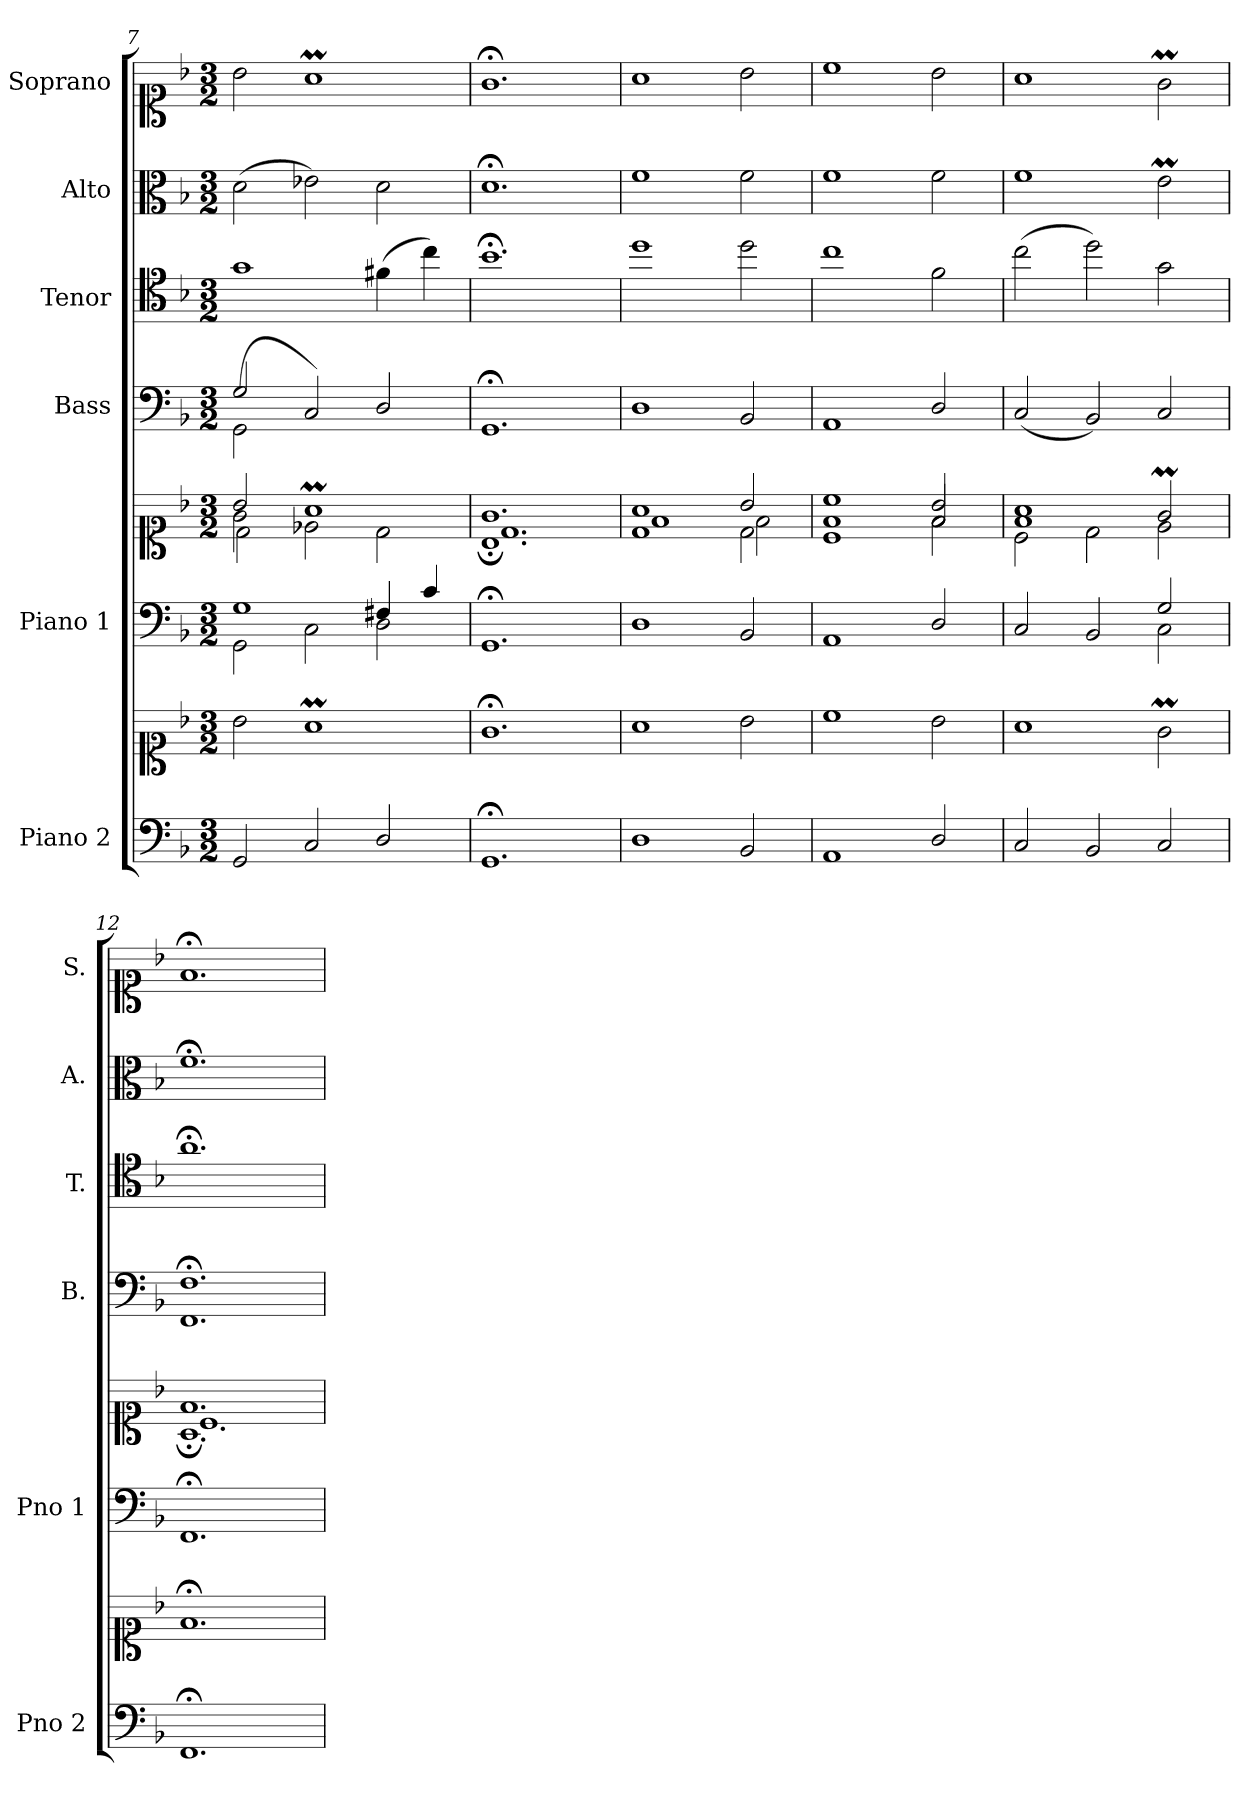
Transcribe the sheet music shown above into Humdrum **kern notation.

**kern	**kern	**kern	**kern	**kern	**kern	**kern	**kern
*part6	*part6	*part5	*part5	*part4	*part3	*part2	*part1
*staff8	*staff7	*staff6	*staff5	*staff4	*staff3	*staff2	*staff1
*I"Piano 2	*	*I"Piano 1	*	*I"Bass	*I"Tenor	*I"Alto	*I"Soprano
*I'Pno 2	*	*I'Pno 1	*	*I'B.	*I'T.	*I'A.	*I'S.
*clefF4	*clefC1	*clefF4	*clefC1	*clefF4	*clefC4	*clefC3	*clefC1
*	*	*	*	*	*ITrd7c12	*	*
*k[b-]	*k[b-]	*k[b-]	*k[b-]	*k[b-]	*k[b-]	*k[b-]	*k[b-]
*F:	*F:	*F:	*F:	*F:	*F:	*F:	*F:
*M3/2	*M3/2	*M3/2	*M3/2	*M3/2	*M3/2	*M3/2	*M3/2
=7	=7	=7	=7	=7	=7	=7	=7
*	*	*^	*^	*^	*	*	*
*	*	*	*	*	*^	*	*	*	*	*
2GG/	2b-\	1G/	2GG\	2b-/	2g\	2d\	(2GG\	2G/	1G\	(2d\	2b-\
2C/	1am\	.	2C\	1am/	2e-X\	1ryy	2C/)	1ryy	.	2e-X\)	1am\
2D/	.	4F#X/	2D\	.	2d\	.	2D/	.	(4F#X\	2d\	.
.	.	4c/	.	.	.	.	.	.	4c\)	.	.
*	*	*v	*v	*	*	*	*v	*v	*	*	*
=8	=8	=8	=8	=8	=8	=8	=8	=8	=8
1.GG;/	1.g;<\	1.GG;/	1.g/	1.B-;\	1.d\	1.GG;</	1.B-;<\	1.d;<\	1.g;<\
=9	=9	=9	=9	=9	=9	=9	=9	=9	=9
1D/	1a\	1D/	1a/	1d\	1f\	1D/	1d\	1f\	1a\
2BB-/	2b-\	2BB-/	2b-/	2d\	2f\	2BB-/	2d\	2f\	2b-\
=10	=10	=10	=10	=10	=10	=10	=10	=10	=10
1AA/	1cc\	1AA/	1cc/	1c\	1f\	1AA/	1c\	1f\	1cc\
2D/	2b-\	2D/	2b-/	2f\	2f/	2D/	2F\	2f\	2b-\
=11	=11	=11	=11	=11	=11	=11	=11	=11	=11
*	*	*^	*	*	*	*	*	*	*
2C/	1a\	1ryy	2C/	1a/	2c\	1f\	(2C/	(2c\	1f\	1a\
2BB-/	.	.	2BB-/	.	2d\	.	2BB-/)	2d\)	.	.
2C/	2gM\	2G/	2C\	2gM/	2ryy	2e\	2C/	2G\	2em\	2gM\
*	*	*v	*v	*	*	*	*	*	*	*
=12	=12	=12	=12	=12	=12	=12	=12	=12	=12
*	*	*	*	*	*	*^	*	*	*
1.FF;/	1.f;</	1.FF;/	1.f/	1.A;\	1.c\	1.F;</	1.FF\	1.A;<\	1.f;<\	1.f;</
*	*	*	*v	*v	*v	*	*	*	*	*
*	*	*	*	*v	*v	*	*	*
=	=	=	=	=	=	=	=
*-	*-	*-	*-	*-	*-	*-	*-
